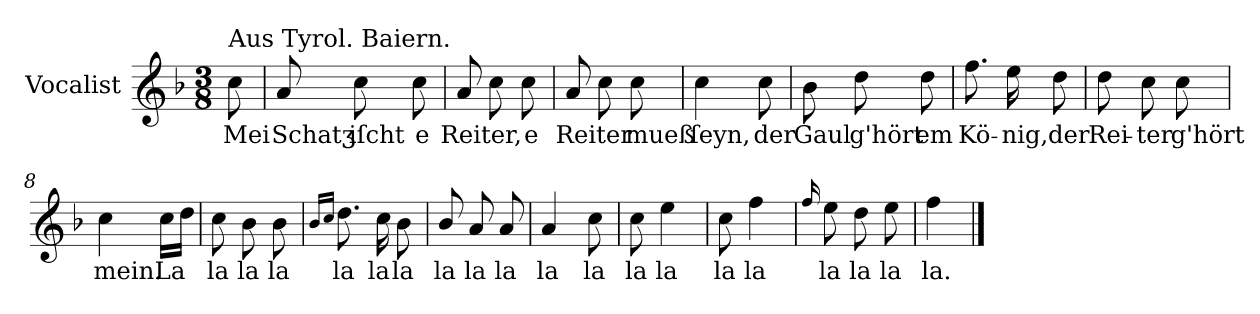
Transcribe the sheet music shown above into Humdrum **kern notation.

**kern	**text
*part1	*part1
*staff1	*staff1
*I"Vocalist	*
*k[b-]	*
*F:	*
*M3/8	*
=	=
!LO:TX:a:t=Aus Tyrol. Baiern.	!
8cc	Mei
=1	=1
8a	Schatʒ
8cc	iſcht
8cc	e
=2	=2
8a	Reiter,
8cc	.
8cc	e
=3	=3
8a	Reiter
8cc	.
8cc	mueß
=4	=4
4cc	ſeyn,
8cc	der
=5	=5
8b-	Gaul
8dd	g'hört
8dd	em
=6	=6
8.ff	Kö-
16ee	-nig,
8dd	der
=7	=7
8dd	Rei-
8cc	-ter
8cc	g'hört
=8	=8
4cc	mein.
16ccLL	La
16ddJJ	.
=9	=9
8cc	la
8b-	la
8b-	la
=10	=10
16qqb-LL	.
16qqccJJ	.
8.dd	la
16cc	la
8b-	la
=11	=11
8b-/	la
8a	la
8a	la
=12	=12
4a	la
8cc	la
=13	=13
8cc	la
4ee	la
=14	=14
8cc	la
4ff	la
=15	=15
16qqff	.
8ee	la
8dd	la
8ee	la
=16	=16
4ff	la.
==	==
*-	*-
